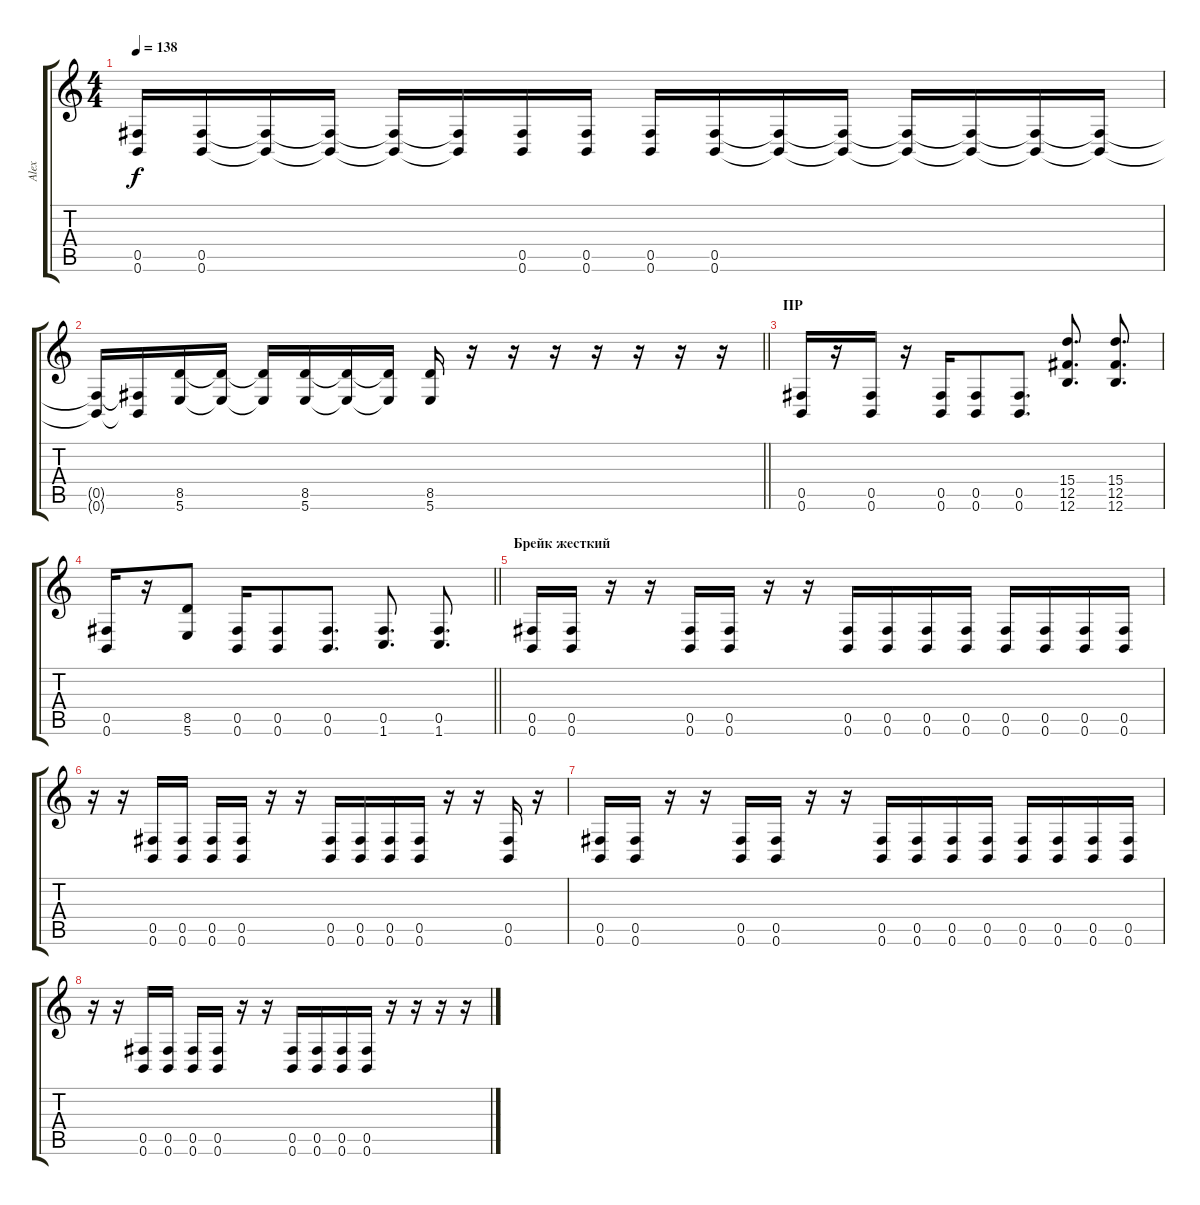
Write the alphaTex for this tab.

\track ("Alex" "Alex") {instrument distortionguitar}
\staff {score tabs}
\tuning (Db4 Ab3 E3 B2 Gb2 B1) {hide}
\ts (4 4)
\tempo 138
\clef g2
\ks c
(0.5 0.6).16{dy f} (0.5 0.6).16 (0.5{t} 0.6{t}).16 (0.5{t} 0.6{t}).16 (0.5{t} 0.6{t}).16 (0.5{t} 0.6{t}).16 (0.5 0.6).16 (0.5 0.6).16 (0.5 0.6).16 (0.5 0.6).16 (0.5{t} 0.6{t}).16 (0.5{t} 0.6{t}).16 (0.5{t} 0.6{t}).16 (0.5{t} 0.6{t}).16 (0.5{t} 0.6{t}).16 (0.5{t} 0.6{t}).16 |
\barLineRight lightlight
(0.5{t} 0.6{t}).16 (0.5{t} 0.6{t}).16 (8.5 5.6).16 (8.5{t} 5.6{t}).16 (8.5{t} 5.6{t}).16 (8.5 5.6).16 (8.5{t} 5.6{t}).16 (8.5{t} 5.6{t}).16 (8.5 5.6).16 r.16 r.16 r.16 r.16 r.16 r.16 r.16 |
\section ("" "ПР")
(0.5 0.6).16 r.16 (0.5 0.6).16 r.16 (0.5 0.6).16 (0.5 0.6).8 (0.5 0.6).8{d} (15.4 12.5 12.6).8{d} (15.4 12.5 12.6).8{d} |
\barLineRight lightlight
(0.5 0.6).16 r.16 (8.5 5.6).8 (0.5 0.6).16 (0.5 0.6).8 (0.5 0.6).8{d} (0.5 1.6).8{d} (0.5 1.6).8{d} |
\section ("" "Брейк жесткий")
(0.5 0.6).16 (0.5 0.6).16 r.16 r.16 (0.5 0.6).16 (0.5 0.6).16 r.16 r.16 (0.5 0.6).16 (0.5 0.6).16 (0.5 0.6).16 (0.5 0.6).16 (0.5 0.6).16 (0.5 0.6).16 (0.5 0.6).16 (0.5 0.6).16 |
r.16 r.16 (0.5 0.6).16 (0.5 0.6).16 (0.5 0.6).16 (0.5 0.6).16 r.16 r.16 (0.5 0.6).16 (0.5 0.6).16 (0.5 0.6).16 (0.5 0.6).16 r.16 r.16 (0.5 0.6).16 r.16 |
(0.5 0.6).16 (0.5 0.6).16 r.16 r.16 (0.5 0.6).16 (0.5 0.6).16 r.16 r.16 (0.5 0.6).16 (0.5 0.6).16 (0.5 0.6).16 (0.5 0.6).16 (0.5 0.6).16 (0.5 0.6).16 (0.5 0.6).16 (0.5 0.6).16 |
r.16 r.16 (0.5 0.6).16 (0.5 0.6).16 (0.5 0.6).16 (0.5 0.6).16 r.16 r.16 (0.5 0.6).16 (0.5 0.6).16 (0.5 0.6).16 (0.5 0.6).16 r.16 r.16 r.16 r.16
